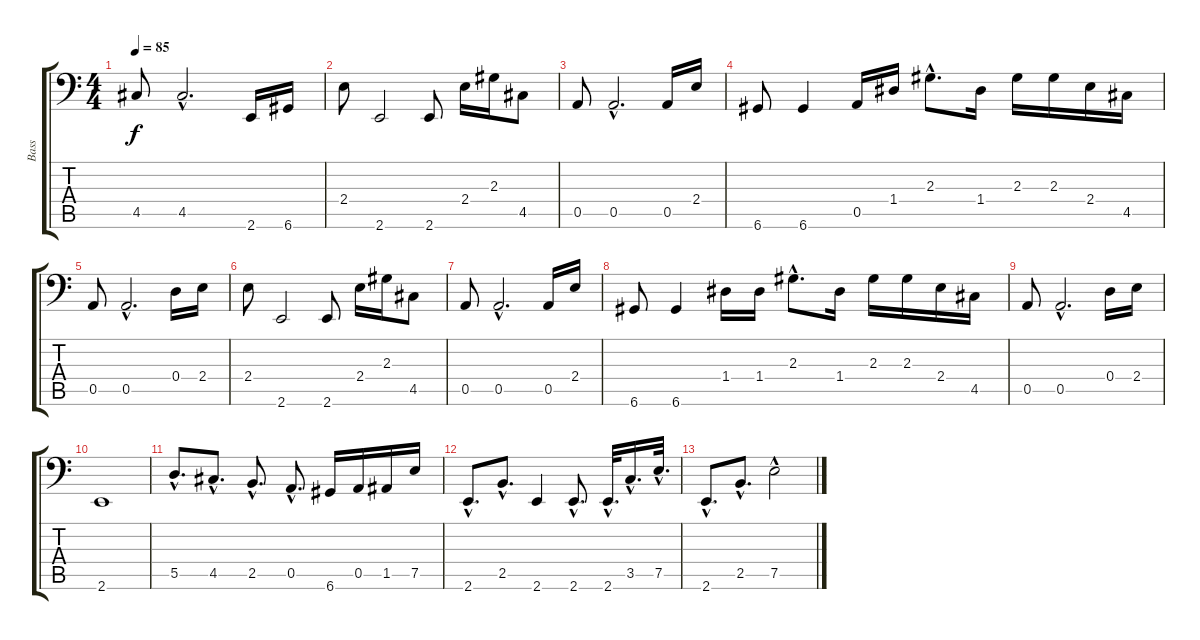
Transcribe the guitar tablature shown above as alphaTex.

\track ("Bass" "Bass") {instrument electricguitarjazz}
\staff {score tabs}
\tuning (D3 A2 Gb2 D2 A1 D1) {hide}
\ts (4 4)
\tempo 85
\clef f4
\ks c
4.5.8{dy f} 4.5{hac}.2{d} 2.6.16 6.6.16 |
2.4.8 2.6.2 2.6.8 2.4.16 2.3.16 4.5.8 |
0.5.8 0.5{hac}.2{d} 0.5.16 2.4.16 |
6.6.8 6.6.4 0.5.16 1.4.16 2.3{hac}.8{d} 1.4.16 2.3.16 2.3.16 2.4.16 4.5.16 |
0.5.8 0.5{hac}.2{d} 0.4.16 2.4.16 |
2.4.8 2.6.2 2.6.8 2.4.16 2.3.16 4.5.8 |
0.5.8 0.5{hac}.2{d} 0.5.16 2.4.16 |
6.6.8 6.6.4 1.4.16 1.4.16 2.3{hac}.8{d} 1.4.16 2.3.16 2.3.16 2.4.16 4.5.16 |
0.5.8 0.5{hac}.2{d} 0.4.16 2.4.16 |
2.6.1 |
5.5{hac}.8{d} 4.5{hac}.8{d} 2.5{hac}.8{d} 0.5{hac}.8{d} 6.6.16 0.5.16 1.5.16 7.5.16 |
2.6{hac}.8{d} 2.5{hac}.8{d} 2.6.4 2.6{hac}.8{d} 2.6{hac}.32{d} 3.5{hac}.16{d} 7.5{hac}.32{d} |
2.6{hac}.8{d} 2.5{hac}.8{d} 7.5{hac}.2
